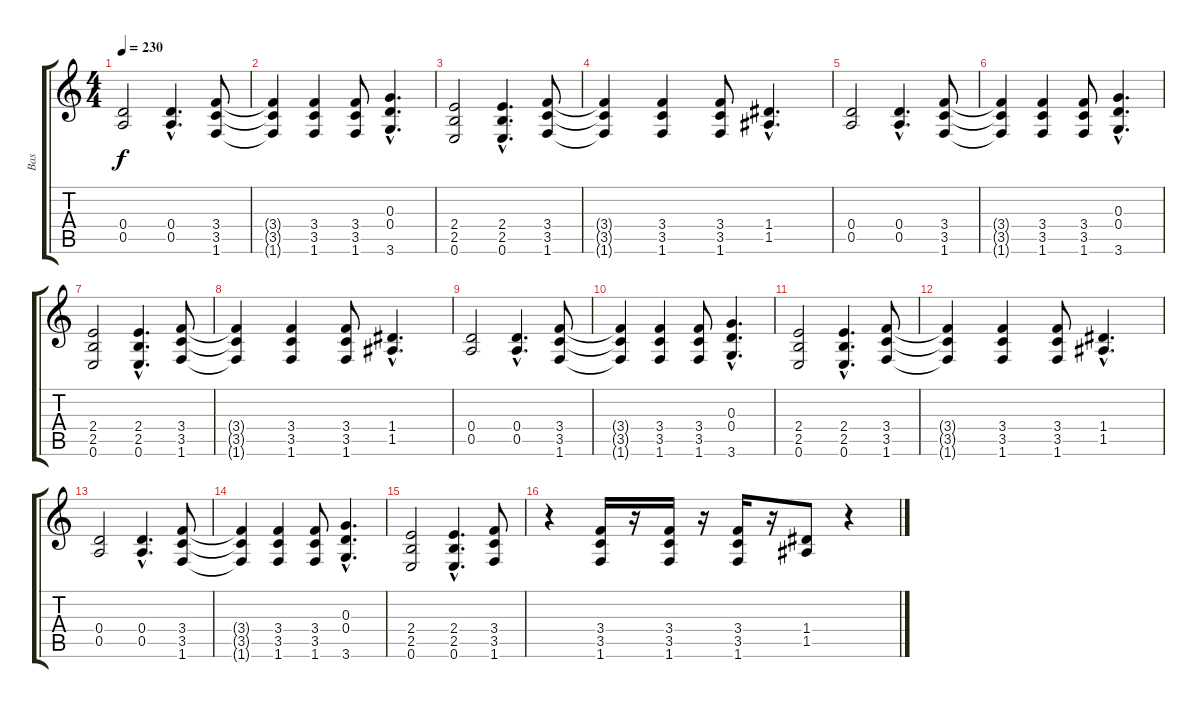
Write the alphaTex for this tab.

\track ("Bas" "Bas") {instrument electricbasspick}
\staff {score tabs}
\tuning (E4 B3 G3 D3 A2 E2) {hide}
\ts (4 4)
\tempo 230
\clef g2
\ks c
(0.4 0.5).2{dy f} (0.4{hac} 0.5{hac}).4{d} (3.4 3.5 1.6).8 |
(3.4{t} 3.5{t} 1.6{t}).4 (3.4 3.5 1.6).4 (3.4 3.5 1.6).8 (0.3{hac} 0.4{hac} 3.6{hac}).4{d} |
(2.4 2.5 0.6).2 (2.4{hac} 2.5{hac} 0.6{hac}).4{d} (3.4 3.5 1.6).8 |
(3.4{t} 3.5{t} 1.6{t}).4 (3.4 3.5 1.6).4 (3.4 3.5 1.6).8 (1.4{hac} 1.5{hac}).4{d} |
(0.4 0.5).2 (0.4{hac} 0.5{hac}).4{d} (3.4 3.5 1.6).8 |
(3.4{t} 3.5{t} 1.6{t}).4 (3.4 3.5 1.6).4 (3.4 3.5 1.6).8 (0.3{hac} 0.4{hac} 3.6{hac}).4{d} |
(2.4 2.5 0.6).2 (2.4{hac} 2.5{hac} 0.6{hac}).4{d} (3.4 3.5 1.6).8 |
(3.4{t} 3.5{t} 1.6{t}).4 (3.4 3.5 1.6).4 (3.4 3.5 1.6).8 (1.4{hac} 1.5{hac}).4{d} |
(0.4 0.5).2 (0.4{hac} 0.5{hac}).4{d} (3.4 3.5 1.6).8 |
(3.4{t} 3.5{t} 1.6{t}).4 (3.4 3.5 1.6).4 (3.4 3.5 1.6).8 (0.3{hac} 0.4{hac} 3.6{hac}).4{d} |
(2.4 2.5 0.6).2 (2.4{hac} 2.5{hac} 0.6{hac}).4{d} (3.4 3.5 1.6).8 |
(3.4{t} 3.5{t} 1.6{t}).4 (3.4 3.5 1.6).4 (3.4 3.5 1.6).8 (1.4{hac} 1.5{hac}).4{d} |
(0.4 0.5).2 (0.4{hac} 0.5{hac}).4{d} (3.4 3.5 1.6).8 |
(3.4{t} 3.5{t} 1.6{t}).4 (3.4 3.5 1.6).4 (3.4 3.5 1.6).8 (0.3{hac} 0.4{hac} 3.6{hac}).4{d} |
(2.4 2.5 0.6).2 (2.4{hac} 2.5{hac} 0.6{hac}).4{d} (3.4 3.5 1.6).8 |
r.4 (3.4 3.5 1.6).16 r.16 (3.4 3.5 1.6).16 r.16 (3.4 3.5 1.6).16 r.16 (1.4 1.5).8 r.4
